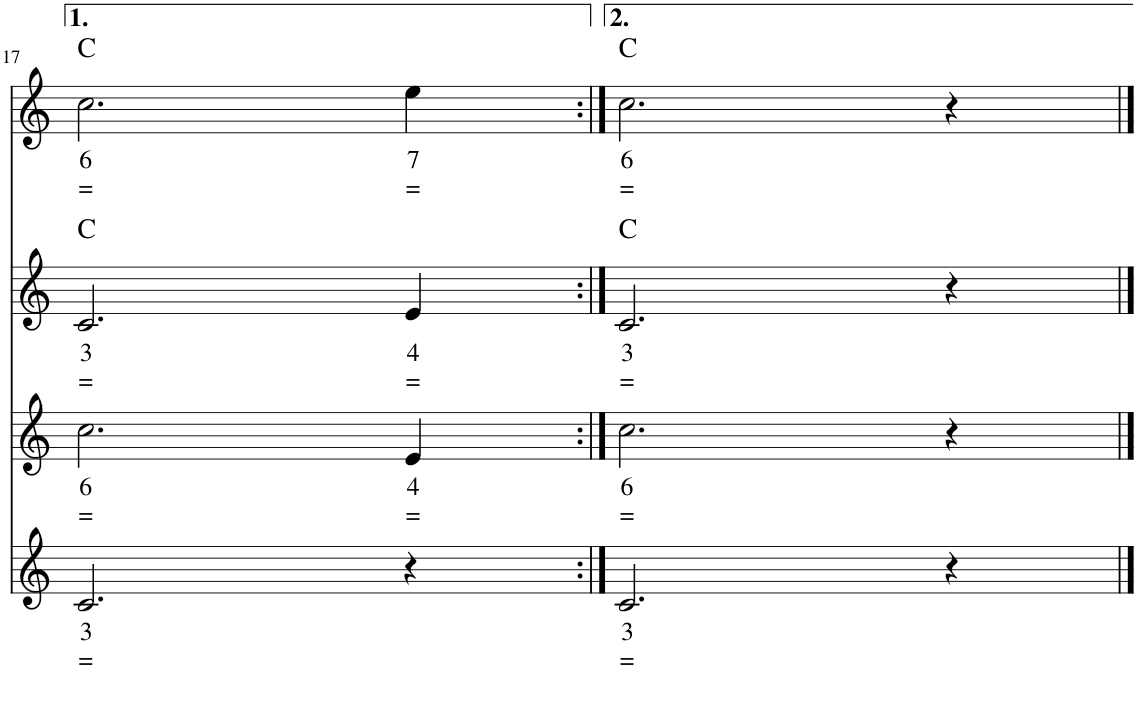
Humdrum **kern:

**kern	**text	**text	**kern	**text	**text	**kern	**text	**text	**kern	**text	**text	**harte
*part4	*part4	*part4	*part3	*part3	*part3	*part2	*part2	*part2	*part1	*part1	*part1	*part1
*staff4	*staff4	*staff4	*staff3	*staff3	*staff3	*staff2	*staff2	*staff2	*staff1	*staff1	*staff1	*
*I"Stem	*	*	*I"Stem	*	*	*I"Stem	*	*	*I"Stem	*	*	*
!!LO:PB:g=z
*clefG2	*	*	*clefG2	*	*	*clefG2	*	*	*clefG2	*	*	*
*k[]	*	*	*k[]	*	*	*k[]	*	*	*k[]	*	*	*
*M4/4	*	*	*M4/4	*	*	*M4/4	*	*	*M4/4	*	*	*
=17	=17	=17	=17	=17	=17	=17	=17	=17	=17	=17	=17	=17
!	!LO:LY:b	!LO:LY:b	!	!LO:LY:b	!LO:LY:b	!	!LO:LY:b	!LO:LY:b	!	!LO:LY:b	!LO:LY:b	!
2.c/	3	=	2.cc\	6	=	2.c/	3	=	2.cc\	6	=	C:maj
!	!	!	!	!LO:LY:b	!LO:LY:b	!	!LO:LY:b	!LO:LY:b	!	!LO:LY:b	!LO:LY:b	!
4r	.	.	4e/	4	=	4e/	4	=	4ee\	7	=	.
=18:|!	=18:|!	=18:|!	=18:|!	=18:|!	=18:|!	=18:|!	=18:|!	=18:|!	=18:|!	=18:|!	=18:|!	=18:|!
!	!LO:LY:b	!LO:LY:b	!	!LO:LY:b	!LO:LY:b	!	!LO:LY:b	!LO:LY:b	!	!LO:LY:b	!LO:LY:b	!
2.c/	3	=	2.cc\	6	=	2.c/	3	=	2.cc\	6	=	C:maj
4r	.	.	4r	.	.	4r	.	.	4r	.	.	.
==	==	==	==	==	==	==	==	==	==	==	==	==
*-	*-	*-	*-	*-	*-	*-	*-	*-	*-	*-	*-	*-
